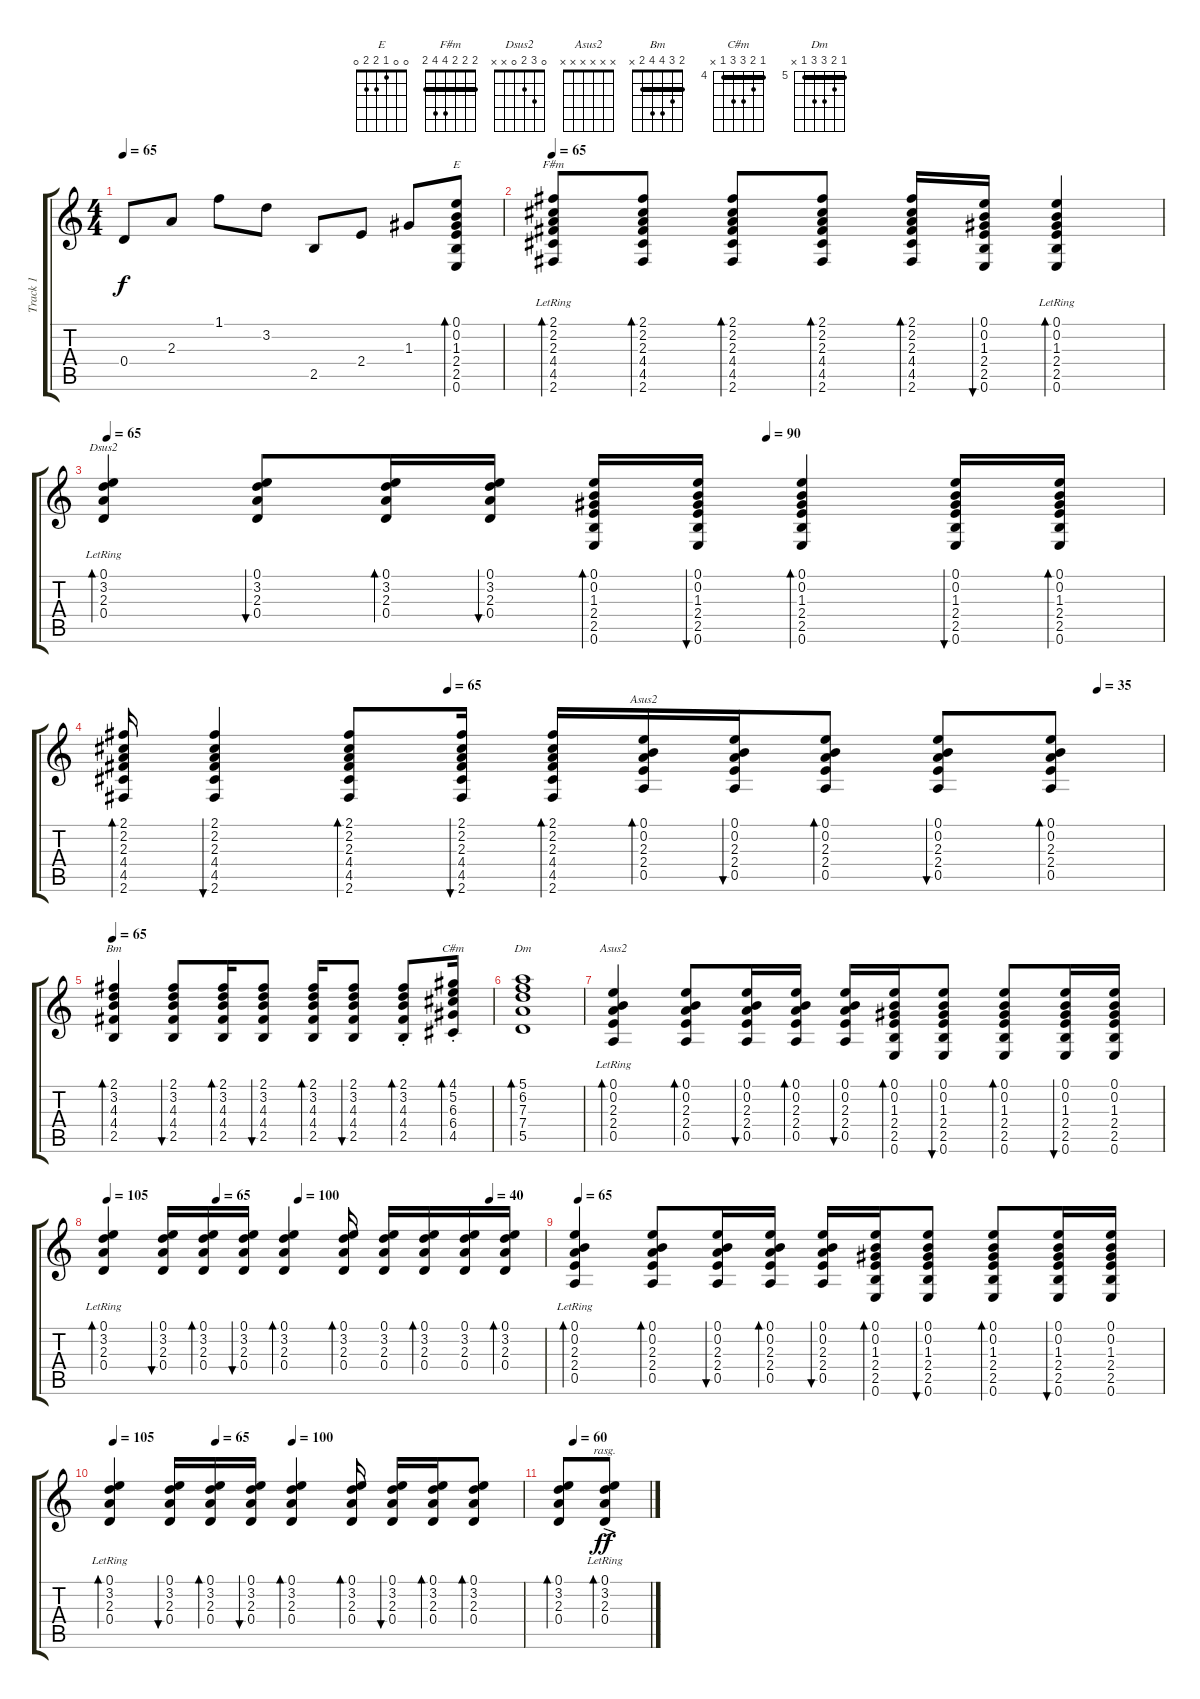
\track ("Track 1" "Track 1") {instrument acousticguitarsteel}
\staff {score tabs}
\tuning (E4 B3 G3 D3 A2 E2) {hide}
\chord ("E" 0 0 1 2 2 0)
\chord ("F#m" 2 2 2 4 4 2) {barre 2}
\chord ("Dsus2" 0 3 2 0 x x)
\chord ("Asus2" 0 0 2 2 0 x)
\chord ("Bm" 2 3 4 4 2 x) {barre 2}
\chord ("C#m" 4 5 6 6 4 x) {firstfret 4 barre 4}
\chord ("Dm" 5 6 7 7 5 x) {firstfret 5 barre 5}
\chord ("Asus2" x x x x x x)
\ts (4 4)
\tempo 65
\clef g2
\ks c
0.4.8{dy f} 2.3.8 1.1.8 3.2.8 2.5.8 2.4.8 1.3.8 (0.1 0.2 1.3 2.4 2.5 0.6).8{bd 60 ch "E"} |
\tempo 65
(2.1{lr} 2.2{lr} 2.3{lr} 4.4{lr} 4.5{lr} 2.6{lr}).8{bd 60 ch "F#m"} (2.1 2.2 2.3 4.4 4.5 2.6).8{bd 60} (2.1 2.2 2.3 4.4 4.5 2.6).8{bd 60} (2.1 2.2 2.3 4.4 4.5 2.6).8{bd 60} (2.1 2.2 2.3 4.4 4.5 2.6).16{bd 60} (0.1 0.2 1.3 2.4 2.5 0.6).16{bu 60} (0.1{lr} 0.2{lr} 1.3{lr} 2.4{lr} 2.5{lr} 0.6{lr}).4{bd 60} |
\tempo 65
\tempo (90 0.625)
(0.1{lr} 3.2{lr} 2.3{lr} 0.4{lr}).4{bd 60 ch "Dsus2"} (0.1 3.2 2.3 0.4).8{bu 60} (0.1 3.2 2.3 0.4).16{bd 60} (0.1 3.2 2.3 0.4).16{bu 60} (0.1 0.2 1.3 2.4 2.5 0.6).16{bd 60} (0.1 0.2 1.3 2.4 2.5 0.6).16{bu 60} (0.1 0.2 1.3 2.4 2.5 0.6).4{bd 60} (0.1 0.2 1.3 2.4 2.5 0.6).16{bu 60} (0.1 0.2 1.3 2.4 2.5 0.6).16{bd 60} |
\tempo (65 0.3125)
\tempo (35 0.9375)
(2.1 2.2 2.3 4.4 4.5 2.6).16{bd 60} (2.1 2.2 2.3 4.4 4.5 2.6).4{bu 60} (2.1 2.2 2.3 4.4 4.5 2.6).8{bd 60} (2.1 2.2 2.3 4.4 4.5 2.6).16{bu 60} (2.1 2.2 2.3 4.4 4.5 2.6).16{bd 60} (0.1 0.2 2.3 2.4 0.5).16{bd 60 ch "Asus2"} (0.1 0.2 2.3 2.4 0.5).16{bu 60} (0.1 0.2 2.3 2.4 0.5).8{bd 60} (0.1 0.2 2.3 2.4 0.5).8{bu 60} (0.1 0.2 2.3 2.4 0.5).8{bd 60} |
\tempo 65
(2.1 3.2 4.3 4.4 2.5).4{bd 60 ch "Bm"} (2.1 3.2 4.3 4.4 2.5).8{bu 60} (2.1 3.2 4.3 4.4 2.5).16{bd 60} (2.1 3.2 4.3 4.4 2.5).8{bu 60} (2.1 3.2 4.3 4.4 2.5).16{bd 60} (2.1 3.2 4.3 4.4 2.5).8{bu 60} (2.1{st} 3.2{st} 4.3{st} 4.4{st} 2.5{st}).8{bd 60} (4.1{st} 5.2{st} 6.3{st} 6.4{st} 4.5{st}).16{bd 60 ch "C#m"} |
(5.1 6.2 7.3 7.4 5.5).1{bd 60 ch "Dm"} |
(0.1 0.2 2.3 2.4 0.5{lr}).4{bd 120 ch "Asus2" instrument acousticguitarsteel} (0.1 0.2 2.3 2.4 0.5).8{bd 60} (0.1 0.2 2.3 2.4 0.5).16{bu 120} (0.1 0.2 2.3 2.4 0.5).16{bd 60} (0.1 0.2 2.3 2.4 0.5).16{bu 120} (0.1 0.2 1.3 2.4 2.5 0.6).16{bd 60} (0.1 0.2 1.3 2.4 2.5 0.6).8{bu 60} (0.1 0.2 1.3 2.4 2.5 0.6).8{bd 60} (0.1 0.2 1.3 2.4 2.5 0.6).16{bu 60} (0.1 0.2 1.3 2.4 2.5 0.6).16 |
\tempo 105
\tempo (65 0.25)
\tempo (100 0.4375)
\tempo (40 0.875)
(0.1 3.2{lr} 2.3 0.4).4{bd 60} (0.1 3.2 2.3 0.4).16{bu 60} (0.1 3.2 2.3 0.4).16{bd 60} (0.1 3.2 2.3 0.4).16{bu 60} (0.1 3.2 2.3 0.4).4{bd 60} (0.1 3.2 2.3 0.4).16{bd 60} (0.1 3.2 2.3 0.4).16 (0.1 3.2 2.3 0.4).16{bd 60} (0.1 3.2 2.3 0.4).16 (0.1 3.2 2.3 0.4).16{bd 60} |
\tempo 65
(0.1 0.2 2.3 2.4 0.5{lr}).4{bd 120 instrument acousticguitarsteel} (0.1 0.2 2.3 2.4 0.5).8{bd 60} (0.1 0.2 2.3 2.4 0.5).16{bu 120} (0.1 0.2 2.3 2.4 0.5).16{bd 60} (0.1 0.2 2.3 2.4 0.5).16{bu 120} (0.1 0.2 1.3 2.4 2.5 0.6).16{bd 60} (0.1 0.2 1.3 2.4 2.5 0.6).8{bu 60} (0.1 0.2 1.3 2.4 2.5 0.6).8{bd 60} (0.1 0.2 1.3 2.4 2.5 0.6).16{bu 60} (0.1 0.2 1.3 2.4 2.5 0.6).16 |
\tempo 105
\tempo (65 0.25)
\tempo (100 0.4375)
(0.1 3.2{lr} 2.3 0.4).4{bd 60} (0.1 3.2 2.3 0.4).16{bu 60} (0.1 3.2 2.3 0.4).16{bd 60} (0.1 3.2 2.3 0.4).16{bu 60} (0.1 3.2 2.3 0.4).4{bd 60} (0.1 3.2 2.3 0.4).16{bd 60} (0.1 3.2 2.3 0.4).16{bu 60} (0.1 3.2 2.3 0.4).16{bd 60} (0.1 3.2 2.3 0.4).8{bd 60} |
\tempo (60 0.125)
(0.1 3.2 2.3 0.4).8{bd 60} (0.1{ac lr} 3.2{lr} 2.3{lr} 0.4{ac lr}).8{bd 240 rasg ii dy ff instrument acousticguitarsteel}
